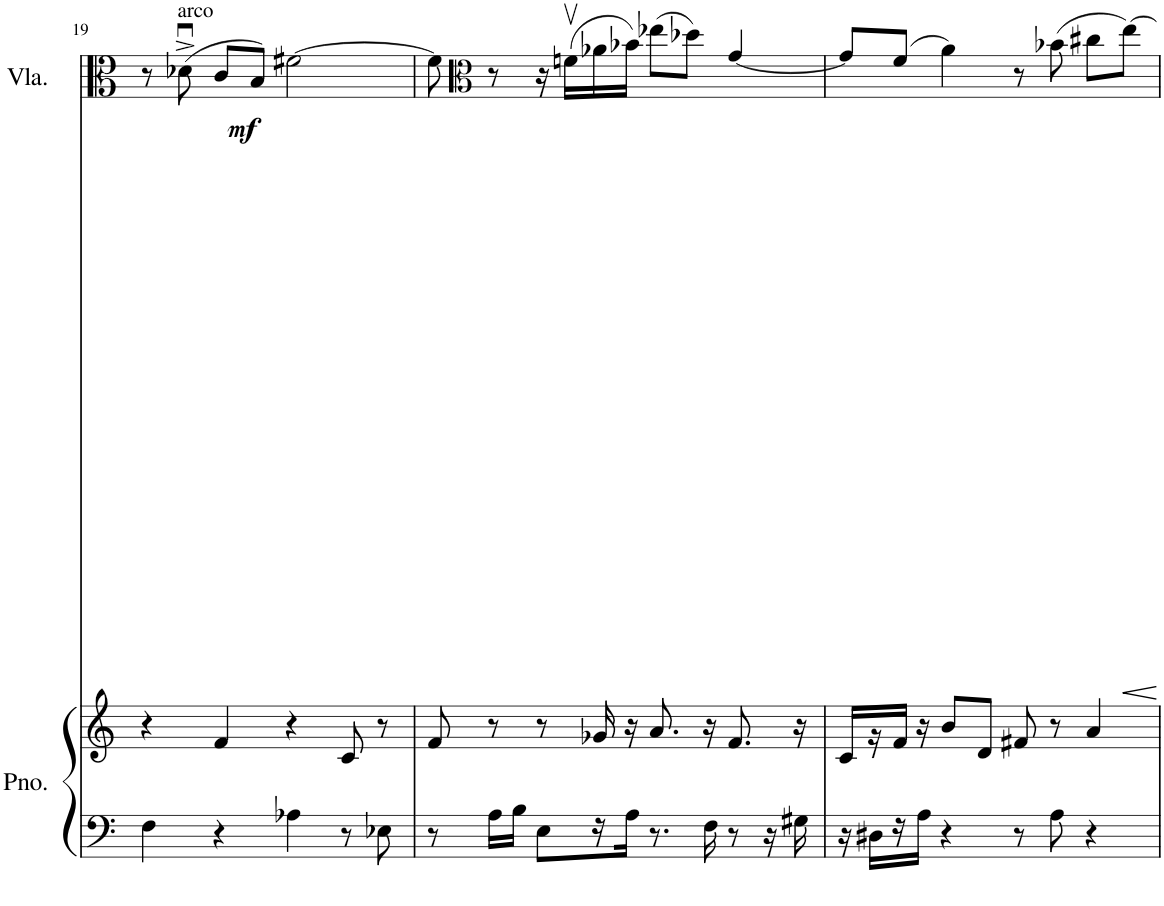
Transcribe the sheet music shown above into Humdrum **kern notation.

**kern	**kern	**kern	**dynam
*part2	*part2	*part1	*part1
*staff3	*staff2	*staff1	*staff1
*I"Piano	*	*I"Viola	*
*I'Pno.	*	*I'Vla.	*
!!LO:PB:g=z
*clefF4	*clefG2	*clefC3	*
*k[]	*k[]	*k[]	*
*M4/4	*M4/4	*M4/4	*
=19	=19	=19	=19
4F\	4r	8r	.
!	!	!LO:TX:a:t=arco	!
!	!	!	!LO:DY:b
.	.	(8d-Xu^\	mf
4r	4f/	8c/L	.
.	.	8B/J)	.
4A-X\	4r	[2f#X\	.
8r	8c/	.	.
8E-X\	8r	.	.
=20	=20	=20	=20
8r	8f/	8f#\]	.
*	*	*clefC3	*
16A\LL	8r	8r	.
16B\JJ	.	.	.
8E\L	8r	16r	.
.	.	(16fnv\LL	.
16r	16g-X/	16a-X\	.
16A\JJ	16r	16b-X\JJ)	.
8.r	8.a/	(8ee-X\L	.
.	.	8dd-X\J)	.
16F\	16r	.	.
8r	8.f/	[4g/	.
16r	.	.	.
16G#X\	16r	.	.
=21	=21	=21	=21
16r	16c/LL	8g/L]	.
16D#X\LL	16r	.	.
16r	16f/JJ	(8f/J	.
16A\JJ	16r	.	.
4r	8b/L	4a\)	.
.	8d/J	.	.
8r	8f#X/	8r	.
8A\	8r	(8b-X\	.
4r	4a/	8cc#X\L	.
.	.	[8ee\J)	.
=	=	=	=
*-	*-	*-	*-
